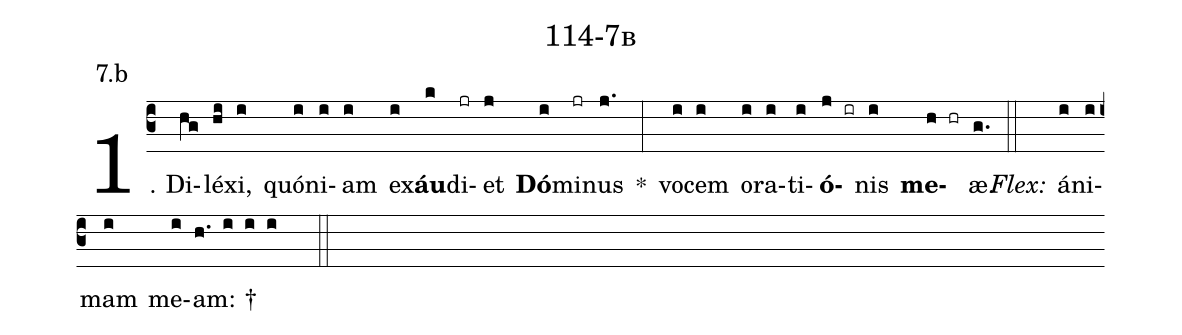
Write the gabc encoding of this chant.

name: 114-7b;
annotation: 7.b;
%%
(c3)1. Di(hg)lé(hi)xi,(i) quón(i)i(i)am(i) ex(i)<b>áu</b>(k)di(jr)et(j) <b>Dó</b>(i)mi(jr)nus(j.) *(:) vo(i)cem(i) o(i)ra(i)ti(i)<b>ó</b>(j ir)nis(i) <b>me</b>(h hr)æ.(g.) (::)
<i>Flex:</i>()  á(i)ni(i)mam(i) me(i)am: †(h. i i i  ::)
